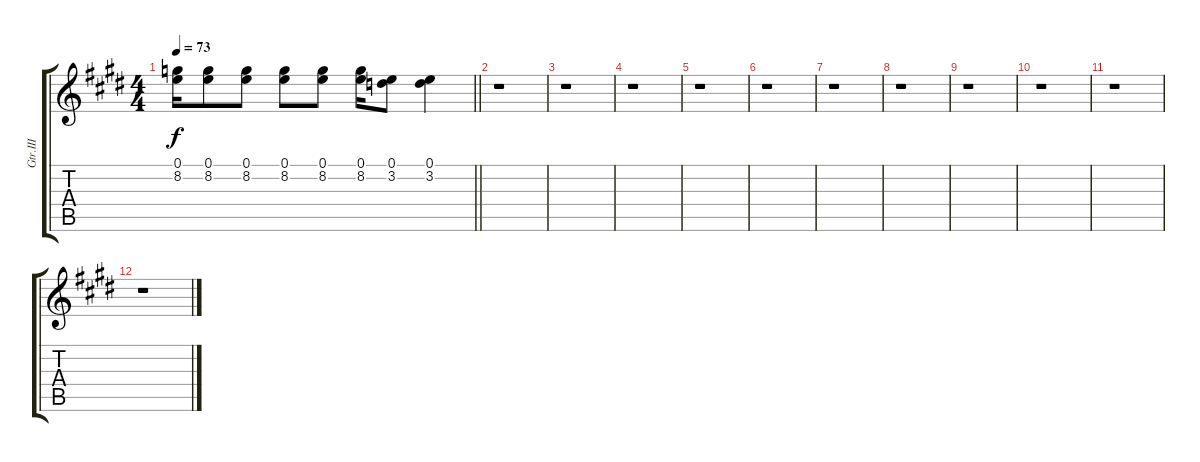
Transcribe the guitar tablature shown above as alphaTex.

\track ("Gtr.III" "Gtr.III") {instrument distortionguitar}
\staff {score tabs}
\tuning (E4 B3 G3 D3 A2 E2) {hide}
\ts (4 4)
\tempo 73
\clef g2
\barLineRight lightlight
\ks c#minor
(0.1 8.2).16{dy f} (0.1 8.2).8 (0.1 8.2).8 (0.1 8.2).8 (0.1 8.2).8 (0.1 8.2).16 (0.1 3.2).8 (0.1 3.2).4 |
r.1 |
r.1 |
r.1 |
r.1 |
r.1 |
r.1 |
r.1 |
r.1 |
r.1 |
r.1 |
r.1
